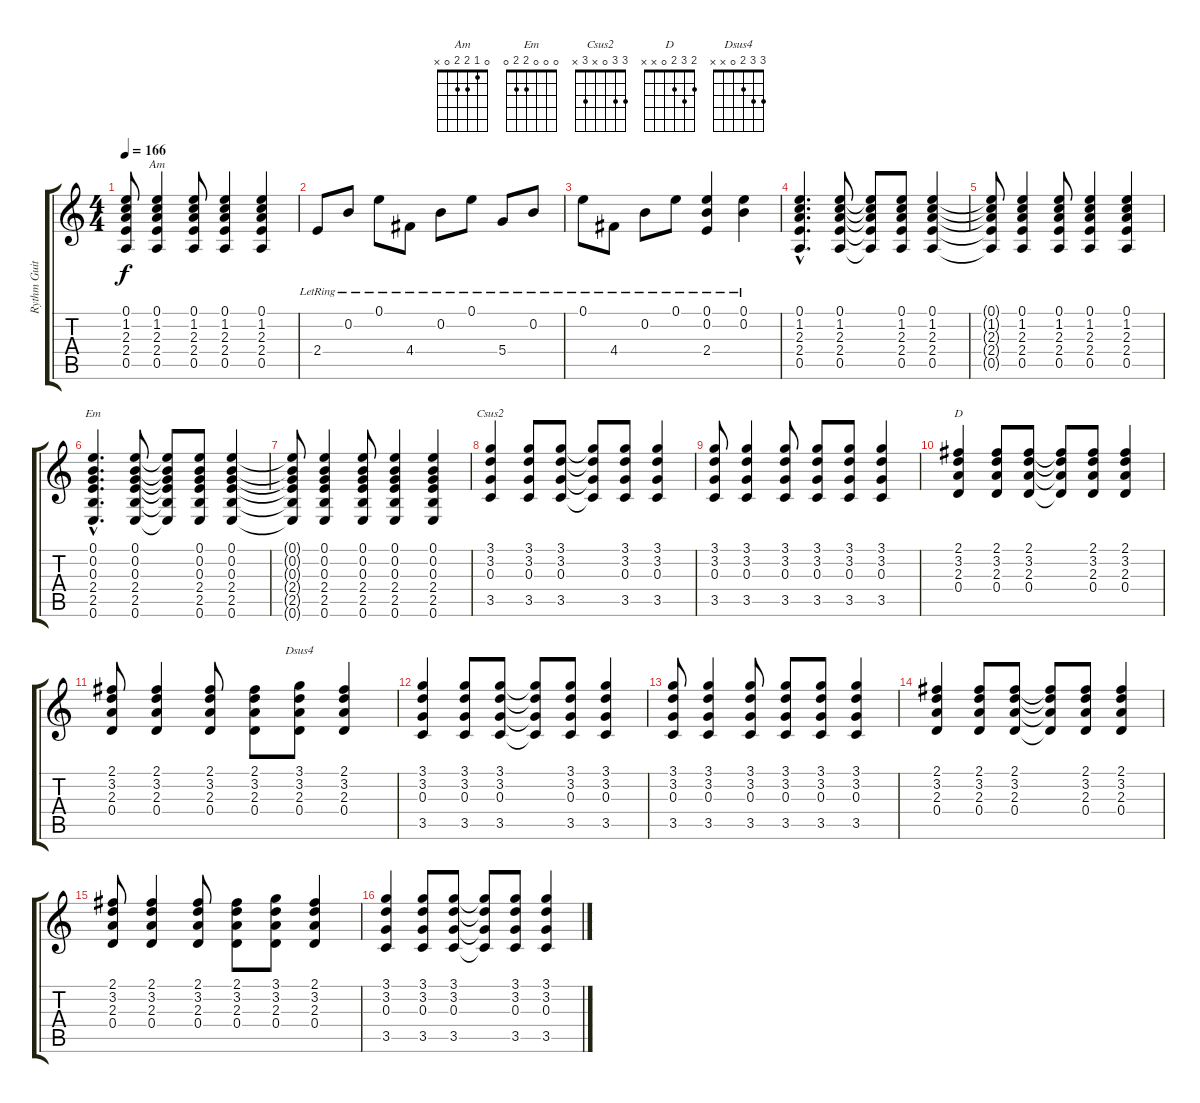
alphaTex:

\track ("Rythm Guitar" "Rythm Guit") {instrument distortionguitar}
\staff {score tabs}
\tuning (E4 B3 G3 D3 A2 E2) {hide}
\chord ("Am" 0 1 2 2 0 x)
\chord ("Em" 0 0 0 2 2 0)
\chord ("Csus2" 3 3 0 x 3 x)
\chord ("D" 2 3 2 0 x x)
\chord ("Dsus4" 3 3 2 0 x x)
\ts (4 4)
\tempo 166
\clef g2
\ks c
(0.1{t} 1.2{t} 2.3{t} 2.4{t} 0.5{t}).8{dy f} (0.1 1.2 2.3 2.4 0.5).4{ch "Am"} (0.1 1.2 2.3 2.4 0.5).8 (0.1 1.2 2.3 2.4 0.5).4 (0.1 1.2 2.3 2.4 0.5).4 |
2.4{lr}.8 0.2{lr}.8 0.1{lr}.8 4.4{lr}.8 0.2{lr}.8 0.1{lr}.8 5.4{lr}.8 0.2{lr}.8 |
0.1{lr}.8 4.4{lr}.8 0.2{lr}.8 0.1{lr}.8 (0.1{lr} 0.2{lr} 2.4{lr}).4 (0.1{lr} 0.2{lr}).4 |
(0.1{hac} 1.2{hac} 2.3{hac} 2.4{hac} 0.5{hac}).4{d} (0.1 1.2 2.3 2.4 0.5).8 (0.1{t} 1.2{t} 2.3{t} 2.4{t} 0.5{t}).8 (0.1 1.2 2.3 2.4 0.5).8 (0.1 1.2 2.3 2.4 0.5).4 |
(0.1{t} 1.2{t} 2.3{t} 2.4{t} 0.5{t}).8 (0.1 1.2 2.3 2.4 0.5).4 (0.1 1.2 2.3 2.4 0.5).8 (0.1 1.2 2.3 2.4 0.5).4 (0.1 1.2 2.3 2.4 0.5).4 |
(0.1{hac} 0.2{hac} 0.3{hac} 2.4{hac} 2.5{hac} 0.6{hac}).4{d ch "Em"} (0.1 0.2 0.3 2.4 2.5 0.6).8 (0.1{t} 0.2{t} 0.3{t} 2.4{t} 2.5{t} 0.6{t}).8 (0.1 0.2 0.3 2.4 2.5 0.6).8 (0.1 0.2 0.3 2.4 2.5 0.6).4 |
(0.1{t} 0.2{t} 0.3{t} 2.4{t} 2.5{t} 0.6{t}).8 (0.1 0.2 0.3 2.4 2.5 0.6).4 (0.1 0.2 0.3 2.4 2.5 0.6).8 (0.1 0.2 0.3 2.4 2.5 0.6).4 (0.1 0.2 0.3 2.4 2.5 0.6).4 |
(3.1 3.2 0.3 3.5).4{ch "Csus2"} (3.1 3.2 0.3 3.5).8 (3.1 3.2 0.3 3.5).8 (3.1{t} 3.2{t} 0.3{t} 3.5{t}).8 (3.1 3.2 0.3 3.5).8 (3.1 3.2 0.3 3.5).4 |
(3.1 3.2 0.3 3.5).8 (3.1 3.2 0.3 3.5).4 (3.1 3.2 0.3 3.5).8 (3.1 3.2 0.3 3.5).8 (3.1 3.2 0.3 3.5).8 (3.1 3.2 0.3 3.5).4 |
(2.1 3.2 2.3 0.4).4{ch "D"} (2.1 3.2 2.3 0.4).8 (2.1 3.2 2.3 0.4).8 (2.1{t} 3.2{t} 2.3{t} 0.4{t}).8 (2.1 3.2 2.3 0.4).8 (2.1 3.2 2.3 0.4).4 |
(2.1 3.2 2.3 0.4).8 (2.1 3.2 2.3 0.4).4 (2.1 3.2 2.3 0.4).8 (2.1 3.2 2.3 0.4).8 (3.1 3.2 2.3 0.4).8{ch "Dsus4"} (2.1 3.2 2.3 0.4).4 |
(3.1 3.2 0.3 3.5).4 (3.1 3.2 0.3 3.5).8 (3.1 3.2 0.3 3.5).8 (3.1{t} 3.2{t} 0.3{t} 3.5{t}).8 (3.1 3.2 0.3 3.5).8 (3.1 3.2 0.3 3.5).4 |
(3.1 3.2 0.3 3.5).8 (3.1 3.2 0.3 3.5).4 (3.1 3.2 0.3 3.5).8 (3.1 3.2 0.3 3.5).8 (3.1 3.2 0.3 3.5).8 (3.1 3.2 0.3 3.5).4 |
(2.1 3.2 2.3 0.4).4 (2.1 3.2 2.3 0.4).8 (2.1 3.2 2.3 0.4).8 (2.1{t} 3.2{t} 2.3{t} 0.4{t}).8 (2.1 3.2 2.3 0.4).8 (2.1 3.2 2.3 0.4).4 |
(2.1 3.2 2.3 0.4).8 (2.1 3.2 2.3 0.4).4 (2.1 3.2 2.3 0.4).8 (2.1 3.2 2.3 0.4).8 (3.1 3.2 2.3 0.4).8 (2.1 3.2 2.3 0.4).4 |
(3.1 3.2 0.3 3.5).4 (3.1 3.2 0.3 3.5).8 (3.1 3.2 0.3 3.5).8 (3.1{t} 3.2{t} 0.3{t} 3.5{t}).8 (3.1 3.2 0.3 3.5).8 (3.1 3.2 0.3 3.5).4
